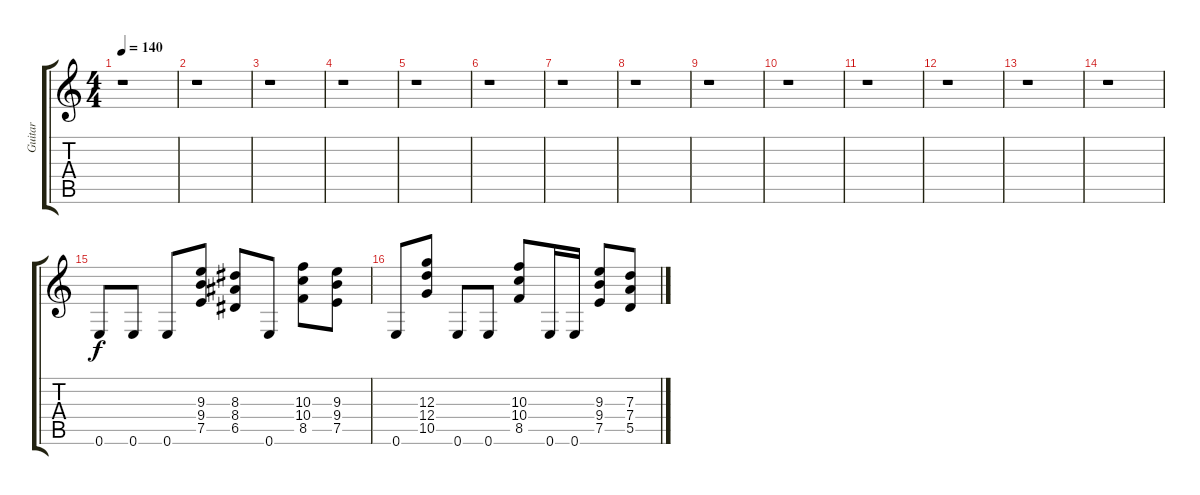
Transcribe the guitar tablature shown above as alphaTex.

\track ("Guitar" "Guitar") {instrument overdrivenguitar}
\staff {score tabs}
\tuning (E4 B3 G3 D3 A2 E2) {hide}
\ts (4 4)
\tempo 140
\clef g2
\ks c
r.1{dy f} |
r.1 |
r.1 |
r.1 |
r.1 |
r.1 |
r.1 |
r.1 |
r.1 |
r.1 |
r.1 |
r.1 |
r.1 |
r.1 |
0.6.8 0.6.8 0.6.8 (9.3 9.4 7.5).8 (8.3 8.4 6.5).8 0.6.8 (10.3 10.4 8.5).8 (9.3 9.4 7.5).8 |
0.6.8 (12.3 12.4 10.5).8 0.6.8 0.6.8 (10.3 10.4 8.5).8 0.6.16 0.6.16 (9.3 9.4 7.5).8 (7.3 7.4 5.5).8
